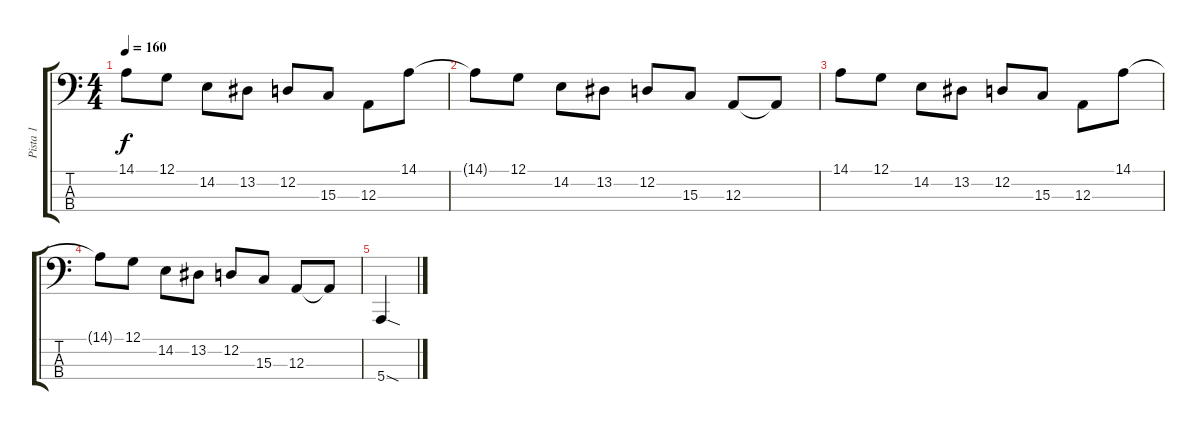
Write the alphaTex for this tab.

\track ("Pista 1" "Pista 1") {instrument lead8bassandlead}
\staff {score tabs}
\tuning (G2 D2 A1 E1) {hide}
\ts (4 4)
\tempo 160
\clef f4
\ks c
14.1.8{dy f} 12.1.8 14.2.8 13.2.8 12.2.8 15.3.8 12.3.8 14.1.8 |
14.1{t}.8 12.1.8 14.2.8 13.2.8 12.2.8 15.3.8 12.3.8 12.3{t}.8 |
14.1.8 12.1.8 14.2.8 13.2.8 12.2.8 15.3.8 12.3.8 14.1.8 |
14.1{t}.8 12.1.8 14.2.8 13.2.8 12.2.8 15.3.8 12.3.8 12.3{t}.8 |
5.4{sod}.4
